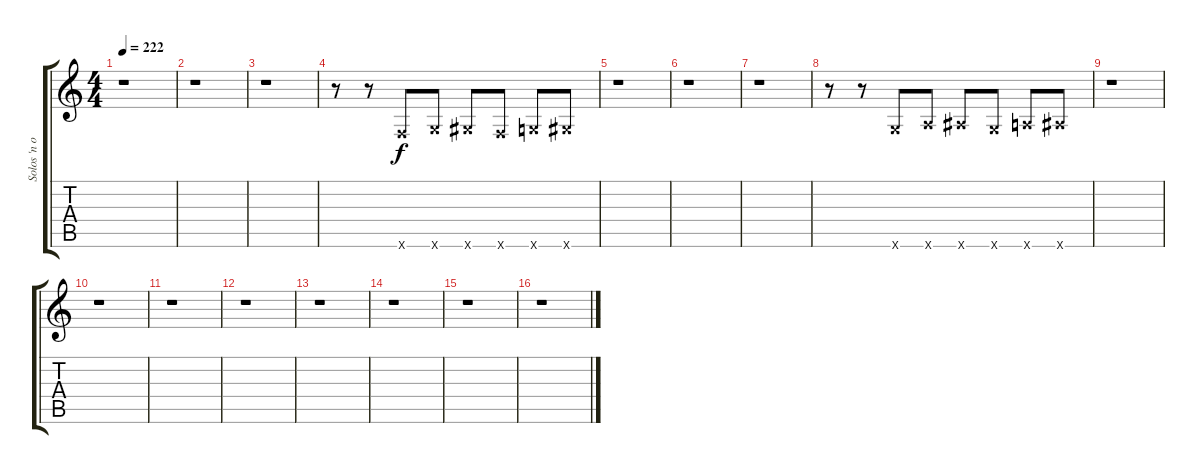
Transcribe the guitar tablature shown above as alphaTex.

\track ("Solos 'n overdubs" "Solos 'n o") {instrument overdrivenguitar}
\staff {score tabs}
\tuning (E4 B3 G3 D3 A2 E2) {hide}
\ts (4 4)
\tempo 222
\clef g2
\ks c
r.1{dy f} |
r.1 |
r.1 |
r.8 r.8 1.6{x}.8 3.6{x}.8 4.6{x}.8 1.6{x}.8 3.6{x}.8 4.6{x}.8 |
r.1 |
r.1 |
r.1 |
r.8 r.8 3.6{x}.8 5.6{x}.8 6.6{x}.8 3.6{x}.8 5.6{x}.8 6.6{x}.8 |
r.1 |
r.1 |
r.1 |
r.1 |
r.1 |
r.1 |
r.1 |
r.1
